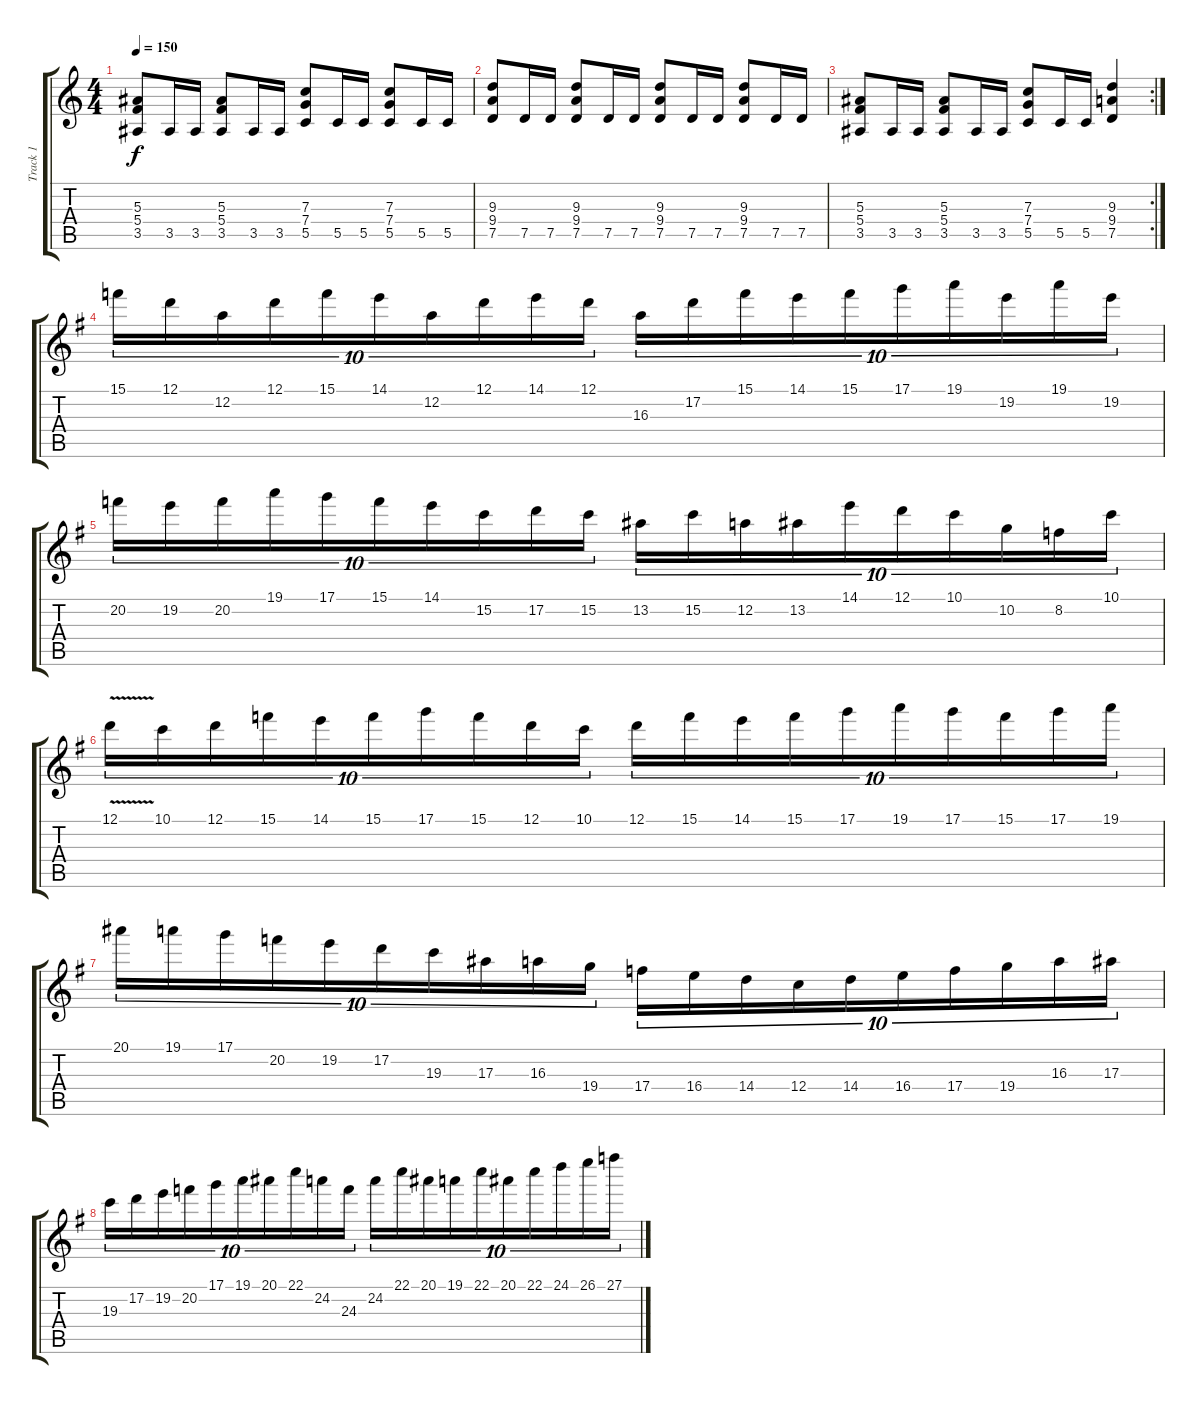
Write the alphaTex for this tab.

\track ("Track 1" "Track 1") {instrument distortionguitar}
\staff {score tabs}
\tuning (D4 A3 F3 C3 G2 D2) {hide}
\ts (4 4)
\tempo 150
\clef g2
\ks c
(5.3 5.4 3.5).8{dy f} 3.5.16 3.5.16 (5.3 5.4 3.5).8 3.5.16 3.5.16 (7.3 7.4 5.5).8 5.5.16 5.5.16 (7.3 7.4 5.5).8 5.5.16 5.5.16 |
(9.3 9.4 7.5).8 7.5.16 7.5.16 (9.3 9.4 7.5).8 7.5.16 7.5.16 (9.3 9.4 7.5).8 7.5.16 7.5.16 (9.3 9.4 7.5).8 7.5.16 7.5.16 |
\rc 2
(5.3 5.4 3.5).8 3.5.16 3.5.16 (5.3 5.4 3.5).8 3.5.16 3.5.16 (7.3 7.4 5.5).8 5.5.16 5.5.16 (9.3 9.4 7.5).4 |
\ks g
15.1.16{tu (10 8)} 12.1.16{tu (10 8)} 12.2.16{tu (10 8)} 12.1.16{tu (10 8)} 15.1.16{tu (10 8)} 14.1.16{tu (10 8)} 12.2.16{tu (10 8)} 12.1.16{tu (10 8)} 14.1.16{tu (10 8)} 12.1.16{tu (10 8)} 16.3.16{tu (10 8)} 17.2.16{tu (10 8)} 15.1.16{tu (10 8)} 14.1.16{tu (10 8)} 15.1.16{tu (10 8)} 17.1.16{tu (10 8)} 19.1.16{tu (10 8)} 19.2.16{tu (10 8)} 19.1.16{tu (10 8)} 19.2.16{tu (10 8)} |
20.2.16{tu (10 8)} 19.2.16{tu (10 8)} 20.2.16{tu (10 8)} 19.1.16{tu (10 8)} 17.1.16{tu (10 8)} 15.1.16{tu (10 8)} 14.1.16{tu (10 8)} 15.2.16{tu (10 8)} 17.2.16{tu (10 8)} 15.2.16{tu (10 8)} 13.2.16{tu (10 8)} 15.2.16{tu (10 8)} 12.2.16{tu (10 8)} 13.2.16{tu (10 8)} 14.1.16{tu (10 8)} 12.1.16{tu (10 8)} 10.1.16{tu (10 8)} 10.2.16{tu (10 8)} 8.2.16{tu (10 8)} 10.1.16{tu (10 8)} |
12.1{v}.16{tu (10 8)} 10.1.16{tu (10 8)} 12.1.16{tu (10 8)} 15.1.16{tu (10 8)} 14.1.16{tu (10 8)} 15.1.16{tu (10 8)} 17.1.16{tu (10 8)} 15.1.16{tu (10 8)} 12.1.16{tu (10 8)} 10.1.16{tu (10 8)} 12.1.16{tu (10 8)} 15.1.16{tu (10 8)} 14.1.16{tu (10 8)} 15.1.16{tu (10 8)} 17.1.16{tu (10 8)} 19.1.16{tu (10 8)} 17.1.16{tu (10 8)} 15.1.16{tu (10 8)} 17.1.16{tu (10 8)} 19.1.16{tu (10 8)} |
20.1.16{tu (10 8)} 19.1.16{tu (10 8)} 17.1.16{tu (10 8)} 20.2.16{tu (10 8)} 19.2.16{tu (10 8)} 17.2.16{tu (10 8)} 19.3.16{tu (10 8)} 17.3.16{tu (10 8)} 16.3.16{tu (10 8)} 19.4.16{tu (10 8)} 17.4.16{tu (10 8)} 16.4.16{tu (10 8)} 14.4.16{tu (10 8)} 12.4.16{tu (10 8)} 14.4.16{tu (10 8)} 16.4.16{tu (10 8)} 17.4.16{tu (10 8)} 19.4.16{tu (10 8)} 16.3.16{tu (10 8)} 17.3.16{tu (10 8)} |
19.3.16{tu (10 8)} 17.2.16{tu (10 8)} 19.2.16{tu (10 8)} 20.2.16{tu (10 8)} 17.1.16{tu (10 8)} 19.1.16{tu (10 8)} 20.1.16{tu (10 8)} 22.1.16{tu (10 8)} 24.2.16{tu (10 8)} 24.3.16{tu (10 8)} 24.2.16{tu (10 8)} 22.1.16{tu (10 8)} 20.1.16{tu (10 8)} 19.1.16{tu (10 8)} 22.1.16{tu (10 8)} 20.1.16{tu (10 8)} 22.1.16{tu (10 8)} 24.1.16{tu (10 8)} 26.1.16{tu (10 8)} 27.1.16{tu (10 8)}
